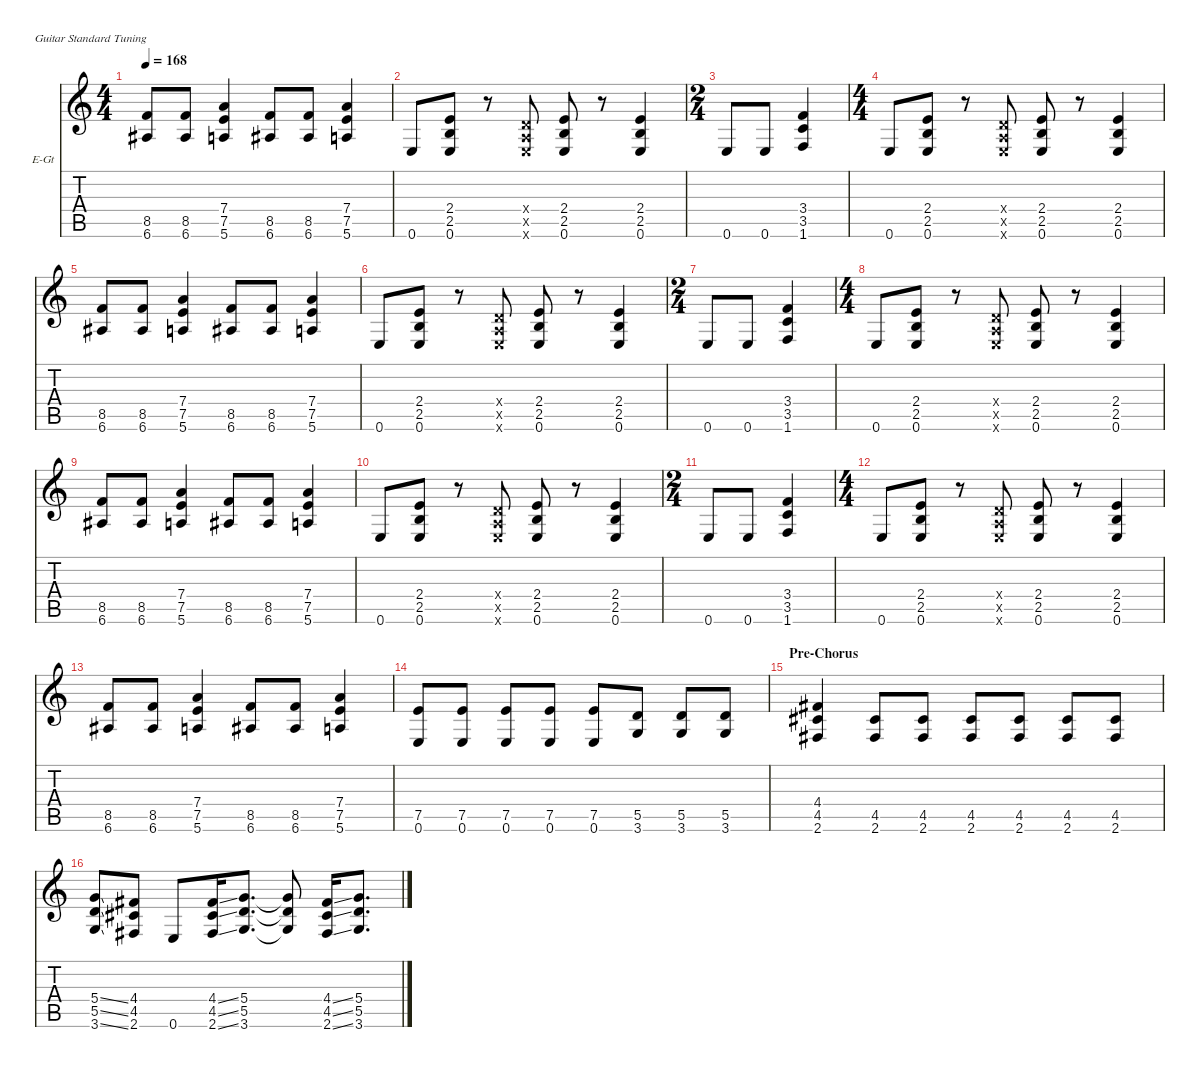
\hideDynamics
\bracketExtendMode nobrackets
\firstSystemTrackNameOrientation horizontal
\otherSystemsTrackNameOrientation horizontal
\track ("Guitar III" "E-Gt") {instrument distortionguitar}
\staff {score tabs}
\tuning (E4 B3 G3 D3 A2 E2)
\ts (4 4)
\tempo 168
\clef g2
\ks c
(8.5 6.6{acc #}).8{dy f beam Up} (8.5 6.6{acc #}).8{beam Up} (7.4 7.5 5.6).4{beam Up} (8.5 6.6{acc #}).8{beam Up} (8.5 6.6{acc #}).8{beam Up} (7.4 7.5 5.6).4{beam Up} |
0.6.8{beam Up} (2.4 2.5 0.6).8{beam Up} r.8{beam Up} (0.4{x} 0.5{x} 0.6{x}).8{beam Up} (2.4 2.5 0.6).8{beam Up} r.8{beam Up} (2.4 2.5 0.6).4{beam Up} |
\ts (2 4)
0.6.8{beam Up} 0.6.8{beam Up} (3.4 3.5 1.6).4{beam Up} |
\ts (4 4)
0.6.8{beam Up} (2.4 2.5 0.6).8{beam Up} r.8{beam Up} (0.4{x} 0.5{x} 0.6{x}).8{beam Up} (2.4 2.5 0.6).8{beam Up} r.8{beam Up} (2.4 2.5 0.6).4{beam Up} |
(8.5 6.6{acc #}).8{beam Up} (8.5 6.6{acc #}).8{beam Up} (7.4 7.5 5.6).4{beam Up} (8.5 6.6{acc #}).8{beam Up} (8.5 6.6{acc #}).8{beam Up} (7.4 7.5 5.6).4{beam Up} |
0.6.8{beam Up} (2.4 2.5 0.6).8{beam Up} r.8{beam Up} (0.4{x} 0.5{x} 0.6{x}).8{beam Up} (2.4 2.5 0.6).8{beam Up} r.8{beam Up} (2.4 2.5 0.6).4{beam Up} |
\ts (2 4)
0.6.8{beam Up} 0.6.8{beam Up} (3.4 3.5 1.6).4{beam Up} |
\ts (4 4)
0.6.8{beam Up} (2.4 2.5 0.6).8{beam Up} r.8{beam Up} (0.4{x} 0.5{x} 0.6{x}).8{beam Up} (2.4 2.5 0.6).8{beam Up} r.8{beam Up} (2.4 2.5 0.6).4{beam Up} |
(8.5 6.6{acc #}).8{beam Up} (8.5 6.6{acc #}).8{beam Up} (7.4 7.5 5.6).4{beam Up} (8.5 6.6{acc #}).8{beam Up} (8.5 6.6{acc #}).8{beam Up} (7.4 7.5 5.6).4{beam Up} |
0.6.8{beam Up} (2.4 2.5 0.6).8{beam Up} r.8{beam Up} (0.4{x} 0.5{x} 0.6{x}).8{beam Up} (2.4 2.5 0.6).8{beam Up} r.8{beam Up} (2.4 2.5 0.6).4{beam Up} |
\ts (2 4)
0.6.8{beam Up} 0.6.8{beam Up} (3.4 3.5 1.6).4{beam Up} |
\ts (4 4)
0.6.8{beam Up} (2.4 2.5 0.6).8{beam Up} r.8{beam Up} (0.4{x} 0.5{x} 0.6{x}).8{beam Up} (2.4 2.5 0.6).8{beam Up} r.8{beam Up} (2.4 2.5 0.6).4{beam Up} |
(8.5 6.6{acc #}).8{beam Up} (8.5 6.6{acc #}).8{beam Up} (7.4 7.5 5.6).4{beam Up} (8.5 6.6{acc #}).8{beam Up} (8.5 6.6{acc #}).8{beam Up} (7.4 7.5 5.6).4{beam Up} |
(7.5 0.6).8{beam Up} (7.5 0.6).8{beam Up} (7.5 0.6).8{beam Up} (7.5 0.6).8{beam Up} (7.5 0.6).8{beam Up} (5.5 3.6).8{beam Up} (5.5 3.6).8{beam Up} (5.5 3.6).8{beam Up} |
\section ("" "Pre-Chorus")
(4.4{acc #} 4.5{acc #} 2.6{acc #}).4{beam Up} (4.5{acc #} 2.6{acc #}).8{beam Up} (4.5{acc #} 2.6{acc #}).8{beam Up} (4.5{acc #} 2.6{acc #}).8{beam Up} (4.5{acc #} 2.6{acc #}).8{beam Up} (4.5{acc #} 2.6{acc #}).8{beam Up} (4.5{acc #} 2.6{acc #}).8{beam Up} |
(5.4{ss} 5.5{ss} 3.6{ss}).8{beam Up} (4.4{acc #} 4.5{acc #} 2.6{acc #}).8{beam Up} 0.6.8{beam Up} (4.4{ss acc #} 4.5{ss acc #} 2.6{ss acc #}).16{beam Up} (5.4 5.5 3.6).8{d beam Up} (5.4{t} 5.5{t} 3.6{t}).8{beam Up} (4.4{ss acc #} 4.5{ss acc #} 2.6{ss acc #}).16{beam Up} (5.4 5.5 3.6).8{d beam Up}
